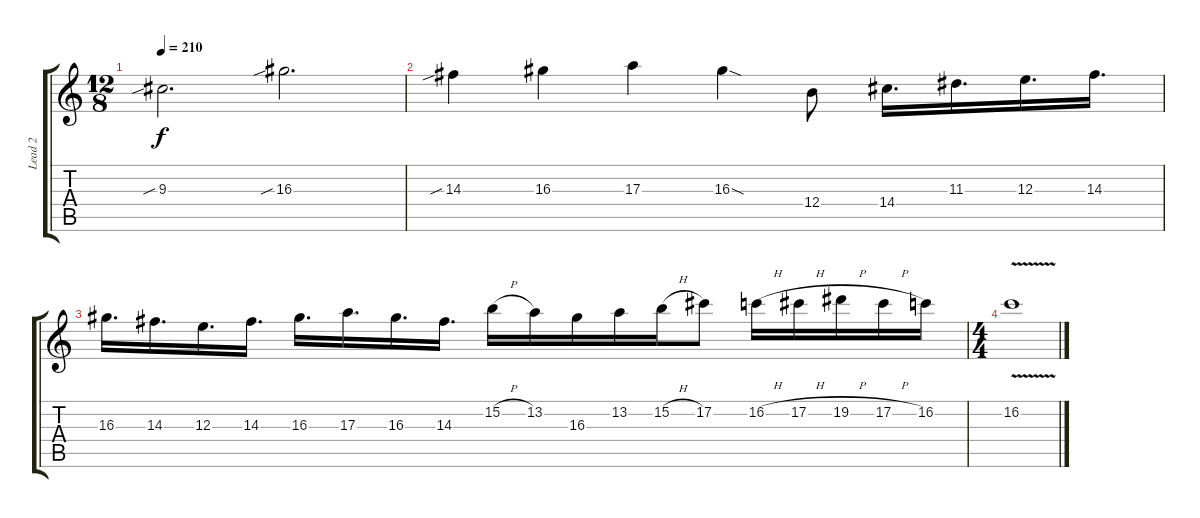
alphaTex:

\track ("Lead 2" "Lead 2") {instrument distortionguitar}
\staff {score tabs}
\tuning (Db4 Ab3 E3 B2 Gb2 Db2) {hide}
\ts (12 8)
\tempo 210
\clef g2
\ks c
9.3{sib}.2{d dy f} 16.3{sib}.2{d} |
14.3{sib}.4 16.3.4 17.3.4 16.3{sod}.4 12.4.8 14.4.16{d} 11.3.16{d} 12.3.16{d} 14.3.16{d} |
16.3.16{d} 14.3.16{d} 12.3.16{d} 14.3.16{d} 16.3.16{d} 17.3.16{d} 16.3.16{d} 14.3.16{d} 15.2{h}.16 13.2.16 16.3.16 13.2.16 15.2{h}.16 17.2.8 16.2{h}.16 17.2{h}.16 19.2{h}.16 17.2{h}.16 16.2.16 |
\ts (4 4)
16.2{v}.1
